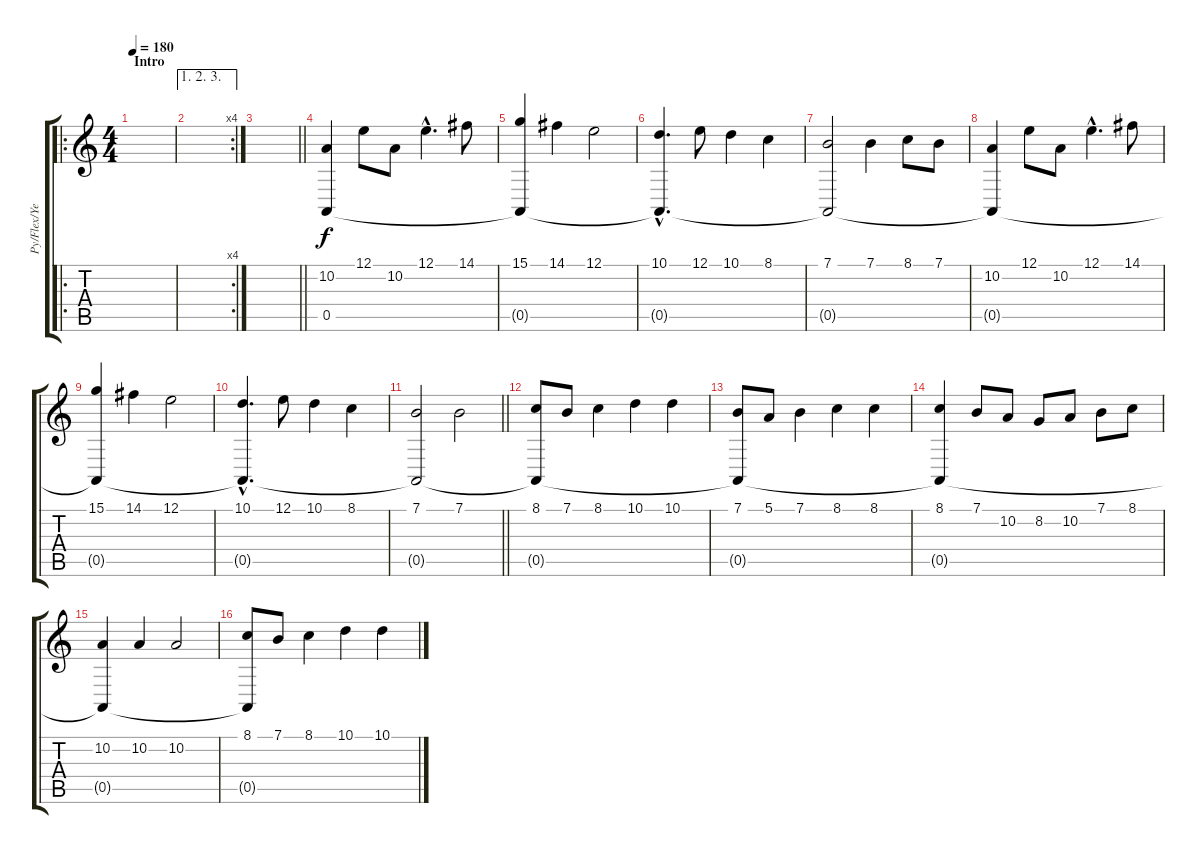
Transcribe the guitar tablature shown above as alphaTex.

\track ("Py/Flex/Yellow" "Py/Flex/Ye") {instrument bagpipe}
\staff {score tabs}
\tuning (E4 B3 G3 D3 A2 E2) {hide}
\ro
\ts (4 4)
\section ("" "Intro")
\tempo 180
\clef g2
\ks c
|
\ae (1 2 3)
\rc 4
|
\barLineRight lightlight
|
(10.2 0.5).4 12.1.8{dy f} 10.2.8 12.1{hac}.4{d} 14.1.8 |
(15.1 0.5{t}).4 14.1.4 12.1.2 |
(10.1{hac} 0.5{hac t}).4{d} 12.1.8 10.1.4 8.1.4 |
(7.1 0.5{t}).2 7.1.4 8.1.8 7.1.8 |
(10.2 0.5{t}).4 12.1.8 10.2.8 12.1{hac}.4{d} 14.1.8 |
(15.1 0.5{t}).4 14.1.4 12.1.2 |
(10.1{hac} 0.5{hac t}).4{d} 12.1.8 10.1.4 8.1.4 |
\barLineRight lightlight
(7.1 0.5{t}).2 7.1.2 |
(8.1 0.5{t}).8 7.1.8 8.1.4 10.1.4 10.1.4 |
(7.1 0.5{t}).8 5.1.8 7.1.4 8.1.4 8.1.4 |
(8.1 0.5{t}).4 7.1.8 10.2.8 8.2.8 10.2.8 7.1.8 8.1.8 |
(10.2 0.5{t}).4 10.2.4 10.2.2 |
(8.1 0.5{t}).8 7.1.8 8.1.4 10.1.4 10.1.4
